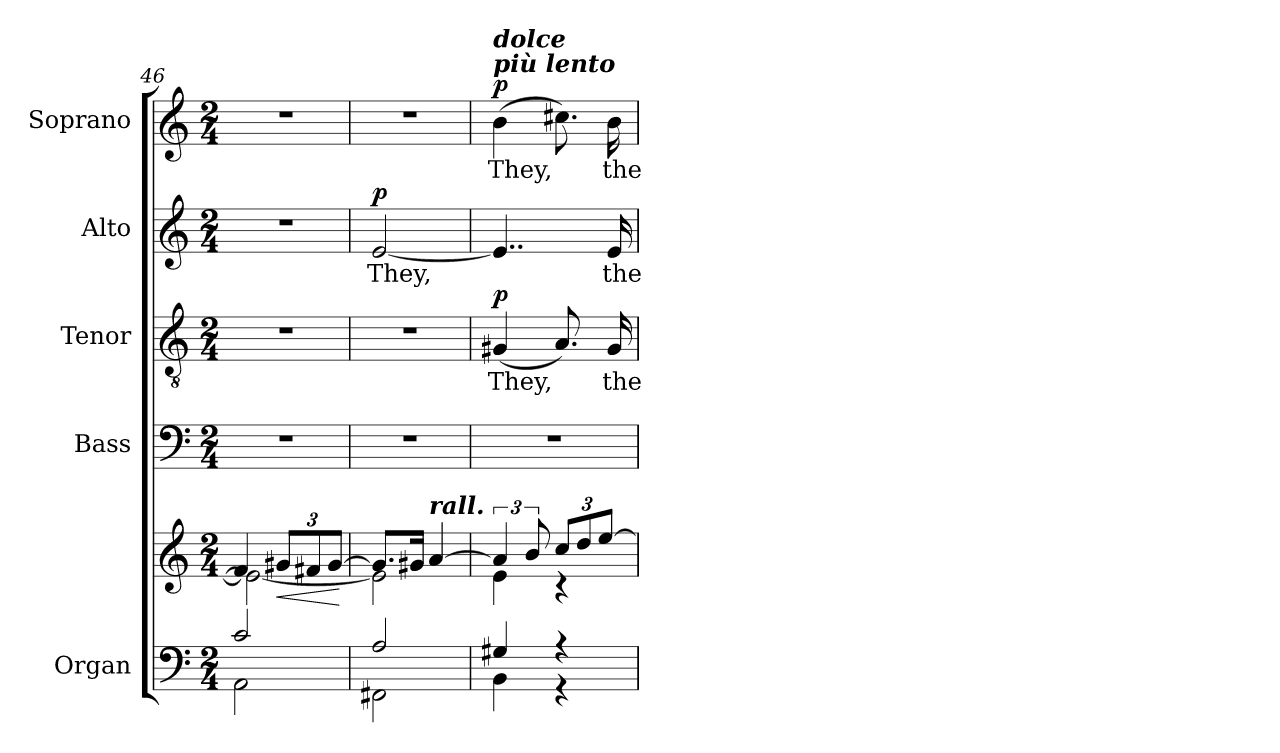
**kern	**kern	**dynam	**kern	**kern	**text	**dynam	**kern	**text	**dynam	**kern	**text	**dynam
*part5	*part5	*part5	*part4	*part3	*part3	*part3	*part2	*part2	*part2	*part1	*part1	*part1
*staff6	*staff5	*staff5/6	*staff4	*staff3	*staff3	*staff3	*staff2	*staff2	*staff2	*staff1	*staff1	*staff1
*I"Organ	*	*	*I"Bass	*I"Tenor	*	*	*I"Alto	*	*	*I"Soprano	*	*
*	*	*	*I'B	*I'T	*	*	*I'A	*	*	*I'S	*	*
*clefF4	*clefG2	*	*clefF4	*clefGv2	*	*	*clefG2	*	*	*clefG2	*	*
*k[]	*k[]	*	*k[]	*k[]	*	*	*k[]	*	*	*k[]	*	*
*C:	*C:	*	*C:	*C:	*	*	*C:	*	*	*C:	*	*
*M2/4	*M2/4	*	*M2/4	*M2/4	*	*	*M2/4	*	*	*M2/4	*	*
=46	=46	=46	=46	=46	=46	=46	=46	=46	=46	=46	=46	=46
*^	*^	*	*	*	*	*	*	*	*	*	*	*
!	!	!	!	!	!	!LO:N:vis=1	!	!	!	!	!	!	!	!
2c/	2AA\	4f#/]	2e\_	.	2r	2r	.	.	2r	.	.	2r	.	.
!	!	!	!	!LO:HP:b	!	!	!	!	!	!	!	!	!	!
.	.	12g#X/L	.	<	.	.	.	.	.	.	.	.	.	.
.	.	12f#/	.	.	.	.	.	.	.	.	.	.	.	.
.	.	[12g#/J	.	.	.	.	.	.	.	.	.	.	.	.
*v	*v	*	*	*	*	*	*	*	*	*	*	*	*	*
*	*v	*v	*	*	*	*	*	*	*	*	*	*	*
.	.	[	.	.	.	.	.	.	.	.	.	.
=47	=47	=47	=47	=47	=47	=47	=47	=47	=47	=47	=47	=47
*^	*^	*	*	*	*	*	*	*	*	*	*	*
!	!	!	!	!	!	!LO:N:vis=1	!	!	!	!LO:LY:b	!LO:DY:b	!	!	!
2A/	2FF#X\	8.g#/L]	2e\]	.	2r	2r	.	.	[2e	They,	p	2r	.	.
.	.	16g#/J	.	.	.	.	.	.	.	.	.	.	.	.
!	!	!LO:TX:a:Bi:t=rall.	!	!	!	!	!	!	!	!	!	!	!	!
.	.	[4a/	.	.	.	.	.	.	.	.	.	.	.	.
=48	=48	=48	=48	=48	=48	=48	=48	=48	=48	=48	=48	=48	=48	=48
!	!	!	!	!	!	!	!	!	!	!	!	!LO:TX:a:Bi:t=più lento	!	!
!	!	!	!	!	!	!	!	!	!	!	!	!LO:TX:a:Bi:t=dolce	!	!
!	!	!	!	!	!	!	!LO:LY:b	!LO:DY:b	!	!	!	!	!LO:LY:b	!LO:DY:b
4G#X/	4BB\	6a/]	4e\	.	2r	(<4G#X	They,	p	4..e]	.	.	(>4b	They,	p
.	.	12b/	.	.	.	.	.	.	.	.	.	.	.	.
4r	4r	12cc/L	4r	.	.	8.A)	.	.	.	.	.	8.cc#X)	.	.
.	.	12dd/	.	.	.	.	.	.	.	.	.	.	.	.
.	.	[12ee/J	.	.	.	.	.	.	.	.	.	.	.	.
!	!	!	!	!	!	!	!LO:LY:b	!	!	!LO:LY:b	!	!	!LO:LY:b	!
.	.	.	.	.	.	16G#	the	.	16e	the	.	16b	the	.
*v	*v	*	*	*	*	*	*	*	*	*	*	*	*	*
*	*v	*v	*	*	*	*	*	*	*	*	*	*	*
=	=	=	=	=	=	=	=	=	=	=	=	=
*-	*-	*-	*-	*-	*-	*-	*-	*-	*-	*-	*-	*-
